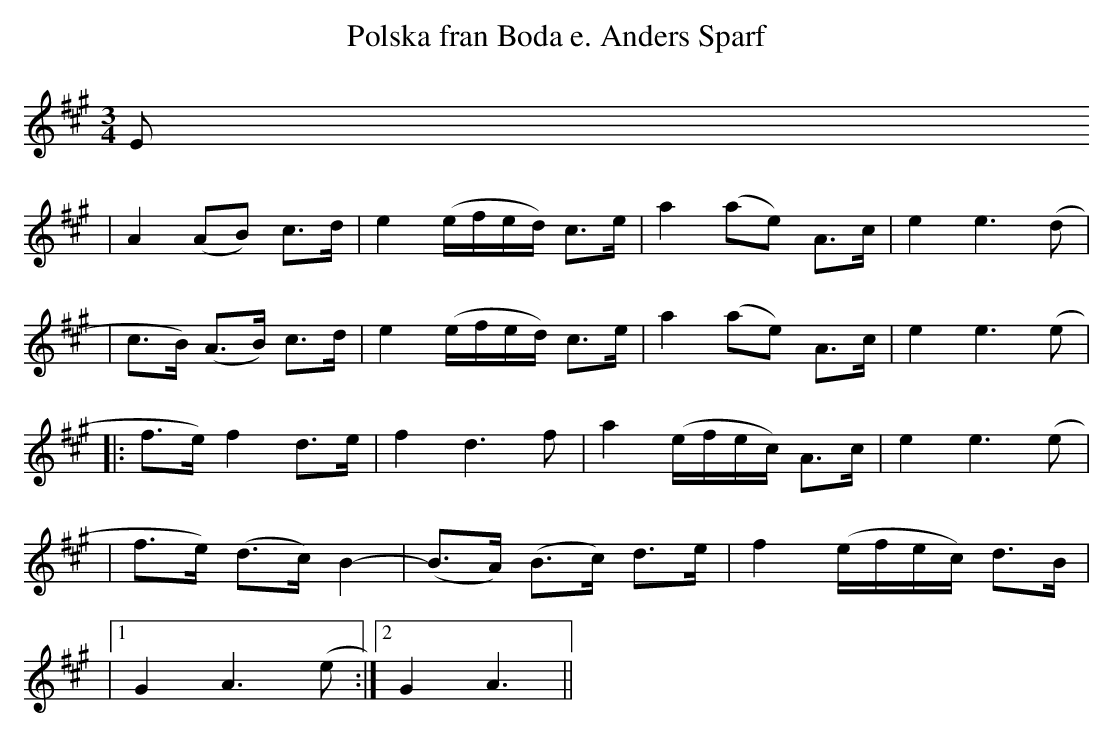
X:1
T:Polska fran Boda e. Anders Sparf
M:3/4
L:1/8
K:A
E
| A2 (AB) c>d | e2 (e/f/e/d/) c>e | a2 (ae) A>c | e2 e3 (d |
| c>B) (A>B) c>d | e2 (e/f/e/d/) c>e | a2 (ae) A>c | e2 e3 (e |
|: f>e) f2 d>e | f2 d3 f | a2 (e/f/e/c/) A>c | e2 e3 (e |
| f>e) (d>c) B2- | (B>A) (B>c) d>e | f2 (e/f/e/c/) d>B |
| [1 G2 A3 (e :| [2 G2 A3 ||
